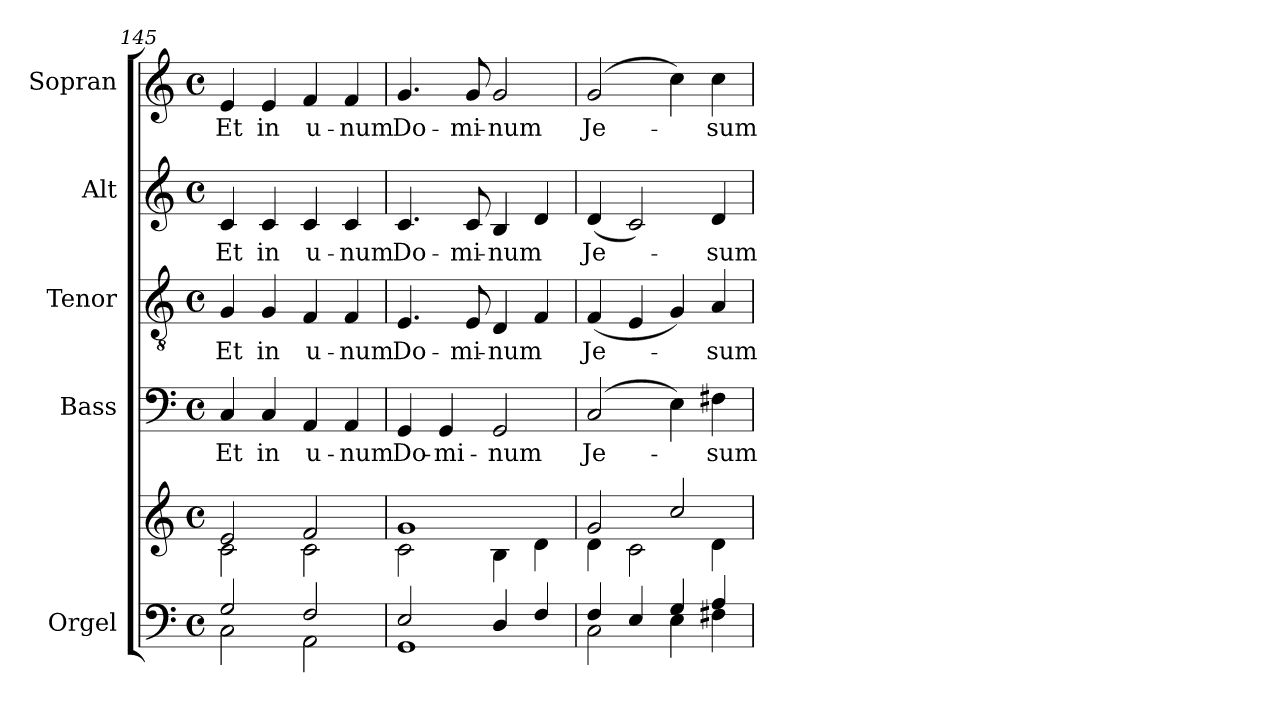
**kern	**kern	**kern	**text	**kern	**text	**kern	**text	**kern	**text
*part5	*part5	*part4	*part4	*part3	*part3	*part2	*part2	*part1	*part1
*staff6	*staff5	*staff4	*staff4	*staff3	*staff3	*staff2	*staff2	*staff1	*staff1
*I"Orgel	*	*I"Bass	*	*I"Tenor	*	*I"Alt	*	*I"Sopran	*
*I'Org.	*	*I'B.	*	*I'T.	*	*I'A.	*	*I'S.	*
*clefF4	*clefG2	*clefF4	*	*clefGv2	*	*clefG2	*	*clefG2	*
*k[]	*k[]	*k[]	*	*k[]	*	*k[]	*	*k[]	*
*C:	*C:	*C:	*	*C:	*	*C:	*	*C:	*
*M4/4	*M4/4	*M4/4	*	*M4/4	*	*M4/4	*	*M4/4	*
*met(c)	*met(c)	*met(c)	*	*met(c)	*	*met(c)	*	*met(c)	*
=145	=145	=145	=145	=145	=145	=145	=145	=145	=145
*^	*^	*	*	*	*	*	*	*	*
!	!	!	!	!	!LO:LY:b	!	!LO:LY:b	!	!LO:LY:b	!	!LO:LY:b
2G/	2C\	2e/	2c\	4C/	Et	4G/	Et	4c/	Et	4e/	Et
!	!	!	!	!	!LO:LY:b	!	!LO:LY:b	!	!LO:LY:b	!	!LO:LY:b
.	.	.	.	4C/	in	4G/	in	4c/	in	4e/	in
!	!	!	!	!	!LO:LY:b	!	!LO:LY:b	!	!LO:LY:b	!	!LO:LY:b
2F/	2AA\	2f/	2c\	4AA/	u-	4F/	u-	4c/	u-	4f/	u-
!	!	!	!	!	!LO:LY:b	!	!LO:LY:b	!	!LO:LY:b	!	!LO:LY:b
.	.	.	.	4AA/	-num	4F/	-num	4c/	-num	4f/	-num
=146	=146	=146	=146	=146	=146	=146	=146	=146	=146	=146	=146
!	!	!	!	!	!LO:LY:b	!	!LO:LY:b	!	!LO:LY:b	!	!LO:LY:b
2E/	1GG	1g	2c\	4GG/	Do-	4.E/	Do-	4.c/	Do-	4.g/	Do-
!	!	!	!	!	!LO:LY:b	!	!	!	!	!	!
.	.	.	.	4GG/	-mi-	.	.	.	.	.	.
!	!	!	!	!	!	!	!LO:LY:b	!	!LO:LY:b	!	!LO:LY:b
.	.	.	.	.	.	8E/	-mi-	8c/	-mi-	8g/	-mi-
!	!	!	!	!	!LO:LY:b	!	!LO:LY:b	!	!LO:LY:b	!	!LO:LY:b
4D/	.	.	4B\	2GG/	-num	4D/	-num	4B/	-num	2g/	-num
4F/	.	.	4d\	.	.	4F/	.	4d/	.	.	.
=147	=147	=147	=147	=147	=147	=147	=147	=147	=147	=147	=147
!	!	!	!	!	!LO:LY:b	!	!LO:LY:b	!	!LO:LY:b	!	!LO:LY:b
4F/	2C\	2g/	4d\	(2C/	Je-	(<4F/	Je-	(<4d/	Je-	(2g/	Je-
4E/	.	.	2c\	.	.	4E/	.	2c/)	.	.	.
4G/	4E\	2cc/	.	4E\)	.	4G/)	.	.	.	4cc\)	.
!	!	!	!	!	!LO:LY:b	!	!LO:LY:b	!	!LO:LY:b	!	!LO:LY:b
4A/	4F#X\	.	4d\	4F#X\	-sum	4A/	-sum	4d/	-sum	4cc\	-sum
*v	*v	*	*	*	*	*	*	*	*	*	*
*	*v	*v	*	*	*	*	*	*	*	*
=	=	=	=	=	=	=	=	=	=
*-	*-	*-	*-	*-	*-	*-	*-	*-	*-
